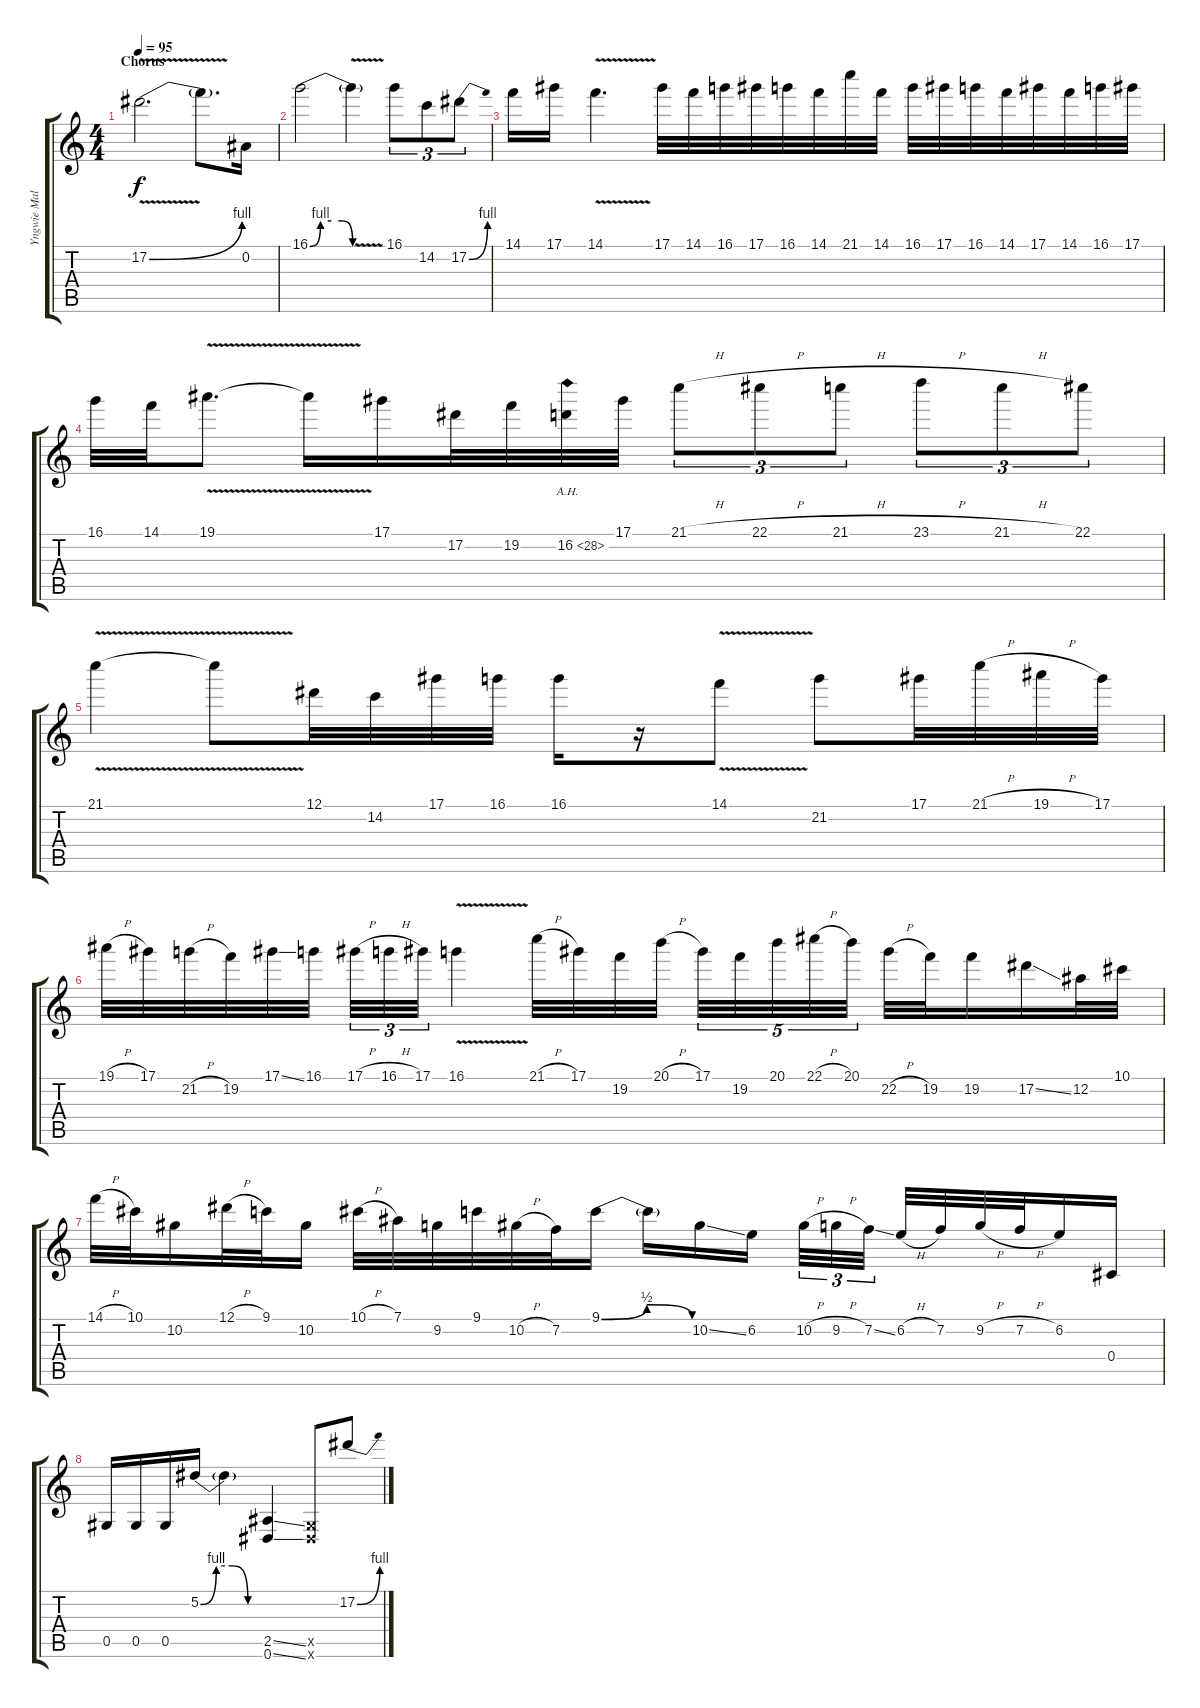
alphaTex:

\track ("Yngwie Malmsteen" "Yngwie Mal") {instrument acousticguitarnylon}
\staff {score tabs}
\tuning (Eb4 Bb3 Gb3 Db3 Ab2 Eb2) {hide}
\ts (4 4)
\section ("" "Chorus")
\tempo 95
\clef g2
\ks c
17.2{be (bend 0 0 60 4) v}.2{d dy f} 17.2{t}.8{d} 0.2.16 |
16.1{be (custom 0 0 15 4 30 4 45 4 60 0)}.2 16.1{v t}.4 16.1.8{tu (3 2)} 14.2.8{tu (3 2)} 17.2{be (bend 0 0 60 4)}.8{tu (3 2)} |
14.1.16 17.1.16 14.1{v}.4{d} 17.1.32 14.1.32 16.1.32 17.1.32 16.1.32 14.1.32 21.1.32 14.1.32 16.1.32 17.1.32 16.1.32 14.1.32 17.1.32 14.1.32 16.1.32 17.1.32 |
16.1.32 14.1.32 19.1{v}.8{d} 19.1{t}.16 17.1.16 17.2.32 19.2.32 16.2{ah 12}.32 17.1.32 21.1{h}.8{tu (3 2)} 22.1{h}.8{tu (3 2)} 21.1{h}.8{tu (3 2)} 23.1{h}.8{tu (3 2)} 21.1{h}.8{tu (3 2)} 22.1.8{tu (3 2)} |
21.1{v}.4 21.1{t}.8 12.1.32 14.2.32 17.1.32 16.1.32 16.1.16 r.16 14.1{v}.8 21.2.8 17.1.32 21.1{h}.32 19.1{h}.32 17.1.32 |
19.1{h}.32 17.1.32 21.2{h}.32 19.2.32 17.1{ss}.32 16.1.32{beam splitsecondary} 17.1{h}.32{tu (3 2)} 16.1{h}.32{tu (3 2)} 17.1.32{tu (3 2)} 16.1{v}.4 21.1{h}.32 17.1.32 19.2.32 20.1{h}.32{beam splitsecondary} 17.1.32{tu (5 4)} 19.2.32{tu (5 4)} 20.1.32{tu (5 4)} 22.1{h}.32{tu (5 4)} 20.1.32{tu (5 4)} 22.2{h}.32 19.2.32 19.2.16 17.2{ss}.16 12.2.32 10.1.32 |
14.1{h}.32 10.1.32 10.2.16 12.1{h}.32 9.1.32 10.2.16 10.1{h}.32 7.1.32 9.2.32 9.1.32 10.2{h}.32 7.2.32 9.1{be (bendrelease 0 0 30 2 30 2 60 0)}.16 9.1{t}.16 10.2{ss}.16 6.2.16{beam splitsecondary} 10.2{h}.32{tu (3 2)} 9.2{h}.32{tu (3 2)} 7.2{ss}.32{tu (3 2)} 6.2{h}.32 7.2.32 9.2{h}.32 7.2{h}.32 6.2.16 0.4.16 |
0.5.16 0.5.16 0.5.16 5.2{be (custom 0 0 15 4 30 4 45 0 60 0)}.16 5.2{t}.4 (2.5{ss} 0.6{ss}).4 (0.5{x} 0.6{x}).8 17.2{be (bend 0 0 60 4)}.8
